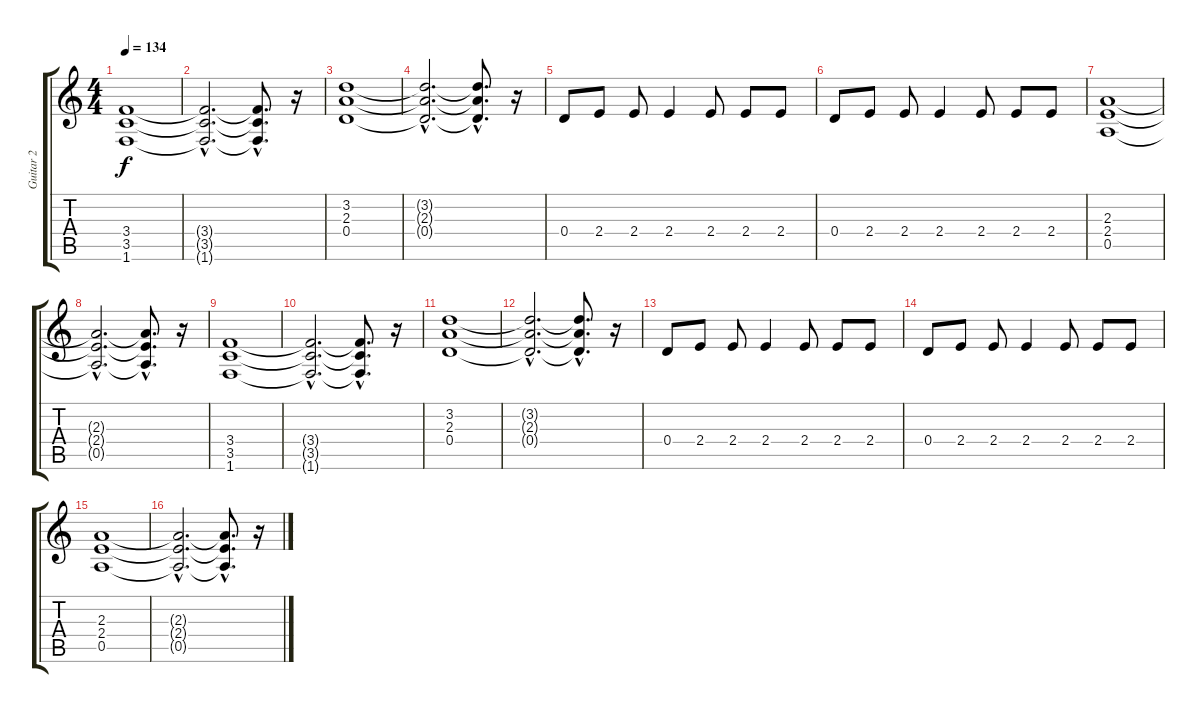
\track ("Guitar 2" "Guitar 2") {instrument distortionguitar}
\staff {score tabs}
\tuning (E4 B3 G3 D3 A2 E2) {hide}
\ts (4 4)
\tempo 134
\clef g2
\ks c
(3.4 3.5 1.6).1{dy f} |
(3.4{hac t} 3.5{hac t} 1.6{hac t}).2{d} (3.4{hac t} 3.5{hac t} 1.6{hac t}).8{d} r.16 |
(3.2 2.3 0.4).1 |
(3.2{hac t} 2.3{hac t} 0.4{hac t}).2{d} (3.2{hac t} 2.3{hac t} 0.4{hac t}).8{d} r.16 |
0.4.8 2.4.8 2.4.8 2.4.4 2.4.8 2.4.8 2.4.8 |
0.4.8 2.4.8 2.4.8 2.4.4 2.4.8 2.4.8 2.4.8 |
(2.3 2.4 0.5).1 |
(2.3{hac t} 2.4{hac t} 0.5{hac t}).2{d} (2.3{hac t} 2.4{hac t} 0.5{hac t}).8{d} r.16 |
(3.4 3.5 1.6).1 |
(3.4{hac t} 3.5{hac t} 1.6{hac t}).2{d} (3.4{hac t} 3.5{hac t} 1.6{hac t}).8{d} r.16 |
(3.2 2.3 0.4).1 |
(3.2{hac t} 2.3{hac t} 0.4{hac t}).2{d} (3.2{hac t} 2.3{hac t} 0.4{hac t}).8{d} r.16 |
0.4.8 2.4.8 2.4.8 2.4.4 2.4.8 2.4.8 2.4.8 |
0.4.8 2.4.8 2.4.8 2.4.4 2.4.8 2.4.8 2.4.8 |
(2.3 2.4 0.5).1 |
(2.3{hac t} 2.4{hac t} 0.5{hac t}).2{d} (2.3{hac t} 2.4{hac t} 0.5{hac t}).8{d} r.16
